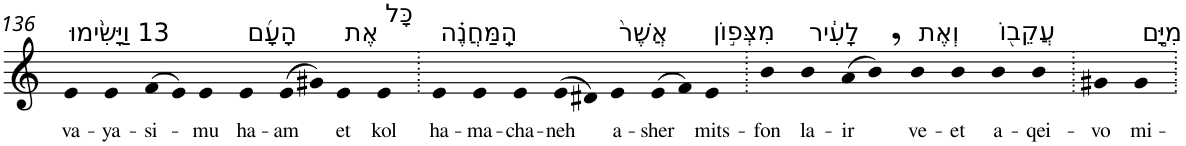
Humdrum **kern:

**kern	**text
*part1	*part1
*staff1	*staff1
*I"Piano	*
*I'Pno	*
!!LO:PB:g=z
*clefG2	*
*k[]	*
=136	=136
!LO:TX:a:t=13 וַיָּשִׂ֨ימוּ	!
!	!LO:LY:b
4e	va-
!	!LO:LY:b
4e	-ya-
!	!LO:LY:b
(>8f	-si-
8e)	.
!	!LO:LY:b
4e	-mu
!LO:TX:a:t=הָעָ֜ם	!
!	!LO:LY:b
4e	ha-
!	!LO:LY:b
(>8e	-am
8g#X)	.
!LO:TX:a:t=אֶת	!
!	!LO:LY:b
4e	et
!LO:TX:a:t=כָּל	!
!	!LO:LY:b
4e	kol
=137.	=137.
!LO:TX:a:t=הַֽמַּחֲנֶ֗ה	!
!	!LO:LY:b
4e	ha-
!	!LO:LY:b
4e	-ma-
!	!LO:LY:b
4e	-cha-
!	!LO:LY:b
(>8e	-neh
8d#X)	.
!LO:TX:a:t=אֲשֶׁר֙	!
!	!LO:LY:b
4e	a-
!	!LO:LY:b
(>8e	-sher
8f)	.
!LO:TX:a:t=מִצְּפ֣וֹן	!
!	!LO:LY:b
4e	mits-
=138.	=138.
!	!LO:LY:b
4b	-fon
!LO:TX:a:t=לָעִ֔יר	!
!	!LO:LY:b
4b	la-
!	!LO:LY:b
(>8a	-ir
8b,)	.
!LO:TX:a:t=וְאֶת	!
!	!LO:LY:b
4b	ve-
!	!LO:LY:b
4b	-et
!LO:TX:a:t=עֲקֵב֖וֹ	!
!	!LO:LY:b
4b	a-
!	!LO:LY:b
4b	-qei-
=139.	=139.
!	!LO:LY:b
4g#X	-vo
!LO:TX:a:t=מִיָּ֣ם	!
!	!LO:LY:b
4g#	mi-
=.	=.
*-	*-
